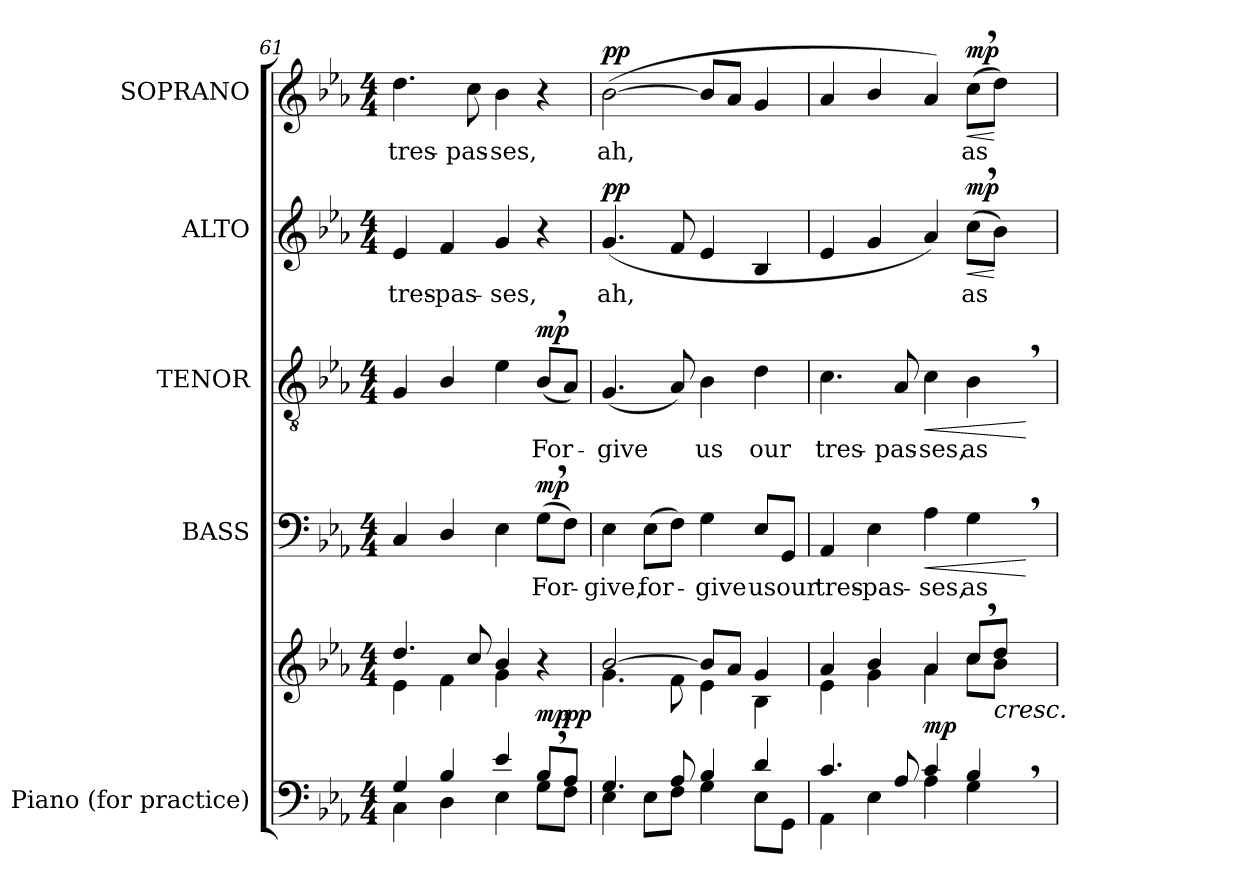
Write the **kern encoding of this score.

**kern	**kern	**dynam	**kern	**text	**dynam	**kern	**text	**dynam	**kern	**text	**dynam	**kern	**text	**dynam
*part5	*part5	*part5	*part4	*part4	*part4	*part3	*part3	*part3	*part2	*part2	*part2	*part1	*part1	*part1
*staff6	*staff5	*staff5/6	*staff4	*staff4	*staff4	*staff3	*staff3	*staff3	*staff2	*staff2	*staff2	*staff1	*staff1	*staff1
*I"Piano      (for practice)	*	*	*I"BASS	*	*	*I"TENOR	*	*	*I"ALTO	*	*	*I"SOPRANO	*	*
*I'Pno.	*	*	*I'B.	*	*	*I'T.	*	*	*I'A.	*	*	*I'S.	*	*
*clefF4	*clefG2	*	*clefF4	*	*	*clefGv2	*	*	*clefG2	*	*	*clefG2	*	*
*	*	*	*	*	*	*ITrd7c12	*	*	*	*	*	*	*	*
*k[b-e-a-]	*k[b-e-a-]	*	*k[b-e-a-]	*	*	*k[b-e-a-]	*	*	*k[b-e-a-]	*	*	*k[b-e-a-]	*	*
*E-:	*E-:	*	*E-:	*	*	*E-:	*	*	*E-:	*	*	*E-:	*	*
*M4/4	*M4/4	*	*M4/4	*	*	*M4/4	*	*	*M4/4	*	*	*M4/4	*	*
=61	=61	=61	=61	=61	=61	=61	=61	=61	=61	=61	=61	=61	=61	=61
*^	*^	*	*	*	*	*	*	*	*	*	*	*	*	*
!	!	!	!	!	!	!	!	!	!	!	!	!LO:LY:b:color=#000000	!	!	!	!
!	!	!	!	!	!	!	!	!	!	!	!	!	!	!	!LO:LY:b:color=#000000	!
*	*	*	*^	*	*	*	*	*	*	*	*	*	*	*	*	*
4Gi/	4Ci\	4.ddi/	4e-i\	2..ryy	.	4Ci/	.	.	4GGi/	.	.	4e-i/	tres-	.	4.ddi\	tres-	.
!	!	!	!	!	!	!	!	!	!	!	!	!	!LO:LY:b:color=#000000	!	!	!	!
4B-i/	4Di\	.	4fi\	.	.	4Di/	.	.	4BB-i/	.	.	4fi/	-pas-	.	.	.	.
!	!	!	!	!	!	!	!	!	!	!	!	!	!	!	!	!LO:LY:b:color=#000000	!
.	.	8cci/	.	.	.	.	.	.	.	.	.	.	.	.	8cci\	-pas-	.
!	!	!	!	!	!	!	!	!	!	!	!	!	!LO:LY:b:color=#000000	!	!	!	!
!	!	!	!	!	!	!	!	!	!	!	!	!	!	!	!	!LO:LY:b:color=#000000	!
4e-i/	4E-i\	4b-i/	4gi\	.	.	4E-i\	.	.	4E-i\	.	.	4gi/	-ses,	.	4b-i\	-ses,	.
!	!	!	!	!	!	!	!LO:LY:b:color=#000000	!	!	!	!	!	!	!	!	!	!
!	!	!	!	!	!	!	!	!	!	!LO:LY:b:color=#000000	!	!	!	!	!	!	!
8B-,i/L	8Gi\L	4r	4ryy	.	mp	(8G,i\L	For-	mp	(8BB-,i/L	For-	mp	4r	.	.	4r	.	.
8A-i/J	8Fi\J	.	.	8ryy	pp	8Fi\J)	.	.	8AA-i/J)	.	.	.	.	.	.	.	.
*	*	*	*v	*v	*	*	*	*	*	*	*	*	*	*	*	*	*
=62	=62	=62	=62	=62	=62	=62	=62	=62	=62	=62	=62	=62	=62	=62	=62	=62
*	*	*	*^	*	*	*	*	*	*	*	*	*	*	*	*	*
!	!	!	!	!	!	!	!LO:LY:b:color=#000000	!	!	!	!	!	!	!	!	!	!
*	*	*	*v	*v	*	*	*	*	*	*	*	*	*	*	*	*	*
*	*	*	*^	*	*	*	*	*	*	*	*	*	*	*	*	*
!	!	!	!	!	!	!	!	!	!	!LO:LY:b:color=#000000	!	!	!	!	!	!	!
*	*	*	*v	*v	*	*	*	*	*	*	*	*	*	*	*	*	*
*	*	*	*^	*	*	*	*	*	*	*	*	*	*	*	*	*
!	!	!	!	!	!	!	!	!	!	!	!	!	!LO:LY:b:color=#000000	!	!	!	!
*	*	*	*v	*v	*	*	*	*	*	*	*	*	*	*	*	*	*
*	*	*	*^	*	*	*	*	*	*	*	*	*	*	*	*	*
!	!	!	!	!	!	!	!	!	!	!	!	!	!	!	!	!LO:LY:b:color=#000000	!
*	*	*	*v	*v	*	*	*	*	*	*	*	*	*	*	*	*	*
4.Gi/	4E-i\	[2b-i/	4.gi\	.	4E-i\	-give,	.	(4.GGi/	-give	.	(4.gi/	ah,	pp	([2b-i\	ah,	pp
!	!	!	!	!	!	!LO:LY:b:color=#000000	!	!	!	!	!	!	!	!	!	!
.	8E-i\L	.	.	.	(8E-i\L	for-	.	.	.	.	.	.	.	.	.	.
8A-i/	8Fi\J	.	8fi\	.	8Fi\J)	.	.	8AA-i/)	.	.	8fi/	.	.	.	.	.
!	!	!	!	!	!	!LO:LY:b:color=#000000	!	!	!	!	!	!	!	!	!	!
!	!	!	!	!	!	!	!	!	!LO:LY:b:color=#000000	!	!	!	!	!	!	!
4B-i/	4Gi\	8b-i/L]	4e-i\	.	4Gi\	-give	.	4BB-i\	us	.	4e-i/	.	.	8b-i/L]	.	.
.	.	8a-i/J	.	.	.	.	.	.	.	.	.	.	.	8a-i/J	.	.
!	!	!	!	!	!	!LO:LY:b:color=#000000	!	!	!	!	!	!	!	!	!	!
!	!	!	!	!	!	!	!	!	!LO:LY:b:color=#000000	!	!	!	!	!	!	!
4di/	8E-i\L	4gi/	4B-i\	.	8E-i/L	us	.	4Di\	our	.	4B-i/	.	.	4gi/	.	.
!	!	!	!	!	!	!LO:LY:b:color=#000000	!	!	!	!	!	!	!	!	!	!
.	8GGi\J	.	.	.	8GGi/J	our	.	.	.	.	.	.	.	.	.	.
=63	=63	=63	=63	=63	=63	=63	=63	=63	=63	=63	=63	=63	=63	=63	=63	=63
!	!	!	!	!	!	!LO:LY:b:color=#000000	!	!	!	!	!	!	!	!	!	!
!	!	!	!	!	!	!	!	!	!LO:LY:b:color=#000000	!	!	!	!	!	!	!
4.ci/	4AA-i\	4a-i/	4e-i\	.	4AA-i/	tres-	.	4.Ci\	tres-	.	4e-i/	.	.	4a-i/	.	.
!	!	!	!	!	!	!LO:LY:b:color=#000000	!	!	!	!	!	!	!	!	!	!
.	4E-i\	4b-i/	4gi\	.	4E-i\	-pas-	.	.	.	.	4gi/	.	.	4b-i/	.	.
!	!	!	!	!	!	!	!	!	!LO:LY:b:color=#000000	!	!	!	!	!	!	!
8A-i/	.	.	.	[	.	.	.	8AA-i/	-pas-	.	.	.	.	.	.	.
!	!	!	!	!	!	!LO:LY:b:color=#000000	!LO:HP:b	!	!	!	!	!	!	!	!	!
!	!	!	!	!	!	!	!	!	!LO:LY:b:color=#000000	!LO:HP:b	!	!	!	!	!	!
4ci/	4A-i\	4a-i/	4a-i\	[ mp	4A-i\	-ses,	<	4Ci\	-ses,	<	4a-i/)	.	.	4a-i/)	.	.
!	!	!	!	!	!	!LO:LY:b:color=#000000	!	!	!	!	!	!	!	!	!	!
!	!	!	!	!	!	!	!	!	!LO:LY:b:color=#000000	!	!	!	!	!	!	!
!	!	!	!	!	!	!	!	!	!	!	!	!LO:LY:b:color=#000000	!LO:HP:b	!	!	!
!	!	!	!	!	!	!	!	!	!	!	!	!	!	!	!LO:LY:b:color=#000000	!LO:HP:b
4B-,i/	4Gi\	8cc,i/L	8cci\L	.	4G,i\	as	.	4BB-,i\	as	.	(8cc,i\L	as	< mp	(8cc,i\L	as	< mp
!	!	!	!	!LO:HP:b	!	!	!	!	!	!	!	!	!	!	!	!
!	!	!	!	!LO:HP:n=1:b	!	!	!	!	!	!	!	!	!	!	!	!
.	.	8ddi/J	8b-i\J	< <	.	.	.	.	.	.	8b-i\J)	.	[	8ddi\J)	.	[
*v	*v	*	*	*	*	*	*	*	*	*	*	*	*	*	*	*
*	*v	*v	*	*	*	*	*	*	*	*	*	*	*	*	*
.	.	.	.	.	[	.	.	[	.	.	.	.	.	.
=	=	=	=	=	=	=	=	=	=	=	=	=	=	=
*-	*-	*-	*-	*-	*-	*-	*-	*-	*-	*-	*-	*-	*-	*-
